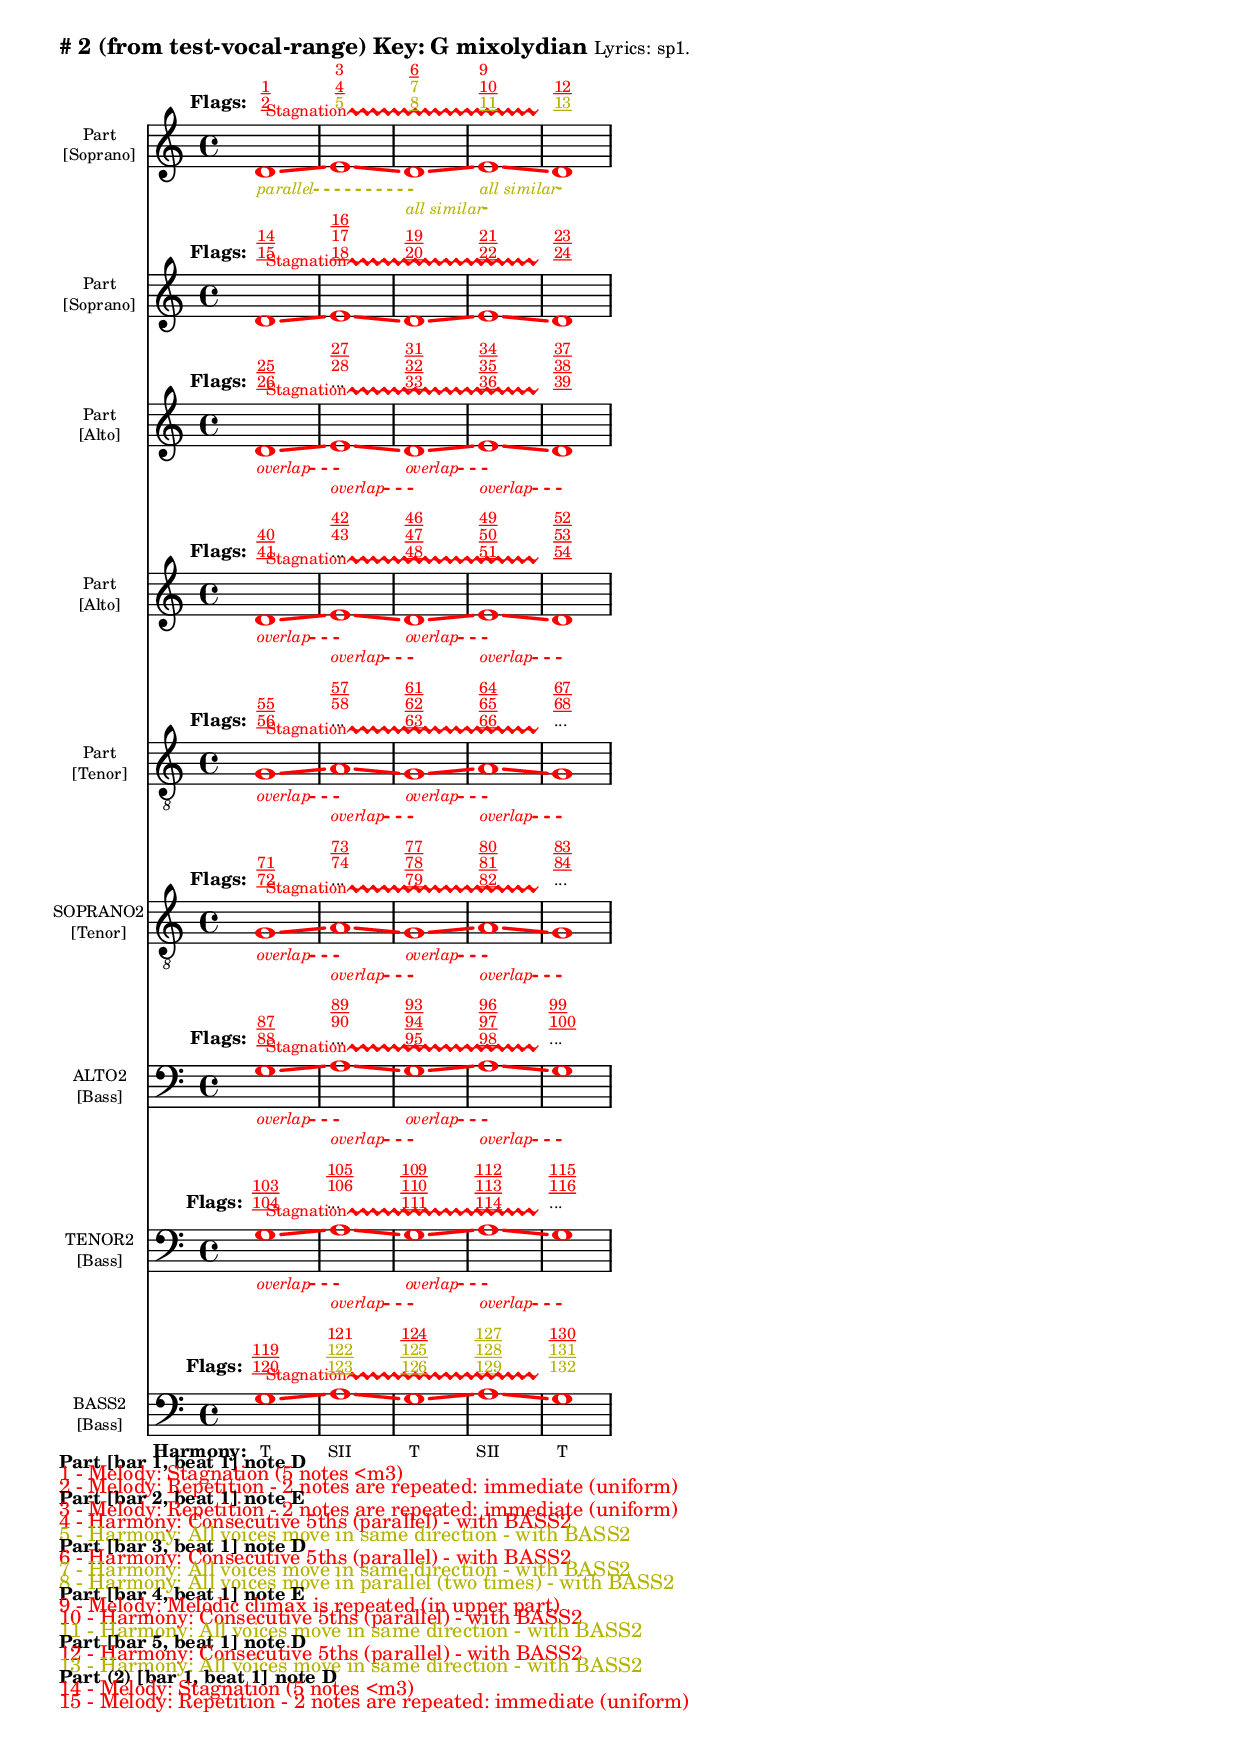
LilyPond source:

\version "2.18.2"
\language "english"
\paper { 
  #(include-special-characters) 
  bottom-margin = 0.27\in
}
myTS =
#(define-music-function (parser location st color) (string? color?)
  #{
    \override TextSpanner.style = #'dashed-line
      \override TextSpanner.dash-fraction = #0.3
  \override TextSpanner.dash-period = #1
    \override TextSpanner.font-size = #-3
    \override TextSpanner.bound-details.left.stencil-align-dir-y = #CENTER
    \override TextSpanner.bound-details.left.text = #st
    \override TextSpanner.color = #color
    \override TextSpanner.thickness = #2
  #})

\markup \wordwrap {
  \bold {
"#"2 (from test-vocal-range) Key: G mixolydian
}
\tiny { 
"Lyrics:" "sp1."
}

}
<<
\new Staff = "staff8" {
     
  \set Staff.instrumentName = \markup { \teeny \override #'(baseline-skip . 2.0) \center-column{ "Part"  ""  "[Soprano]" } }
  \clef "treble"
  \key c
  \major
  \time 4/4
  \override Score.VoltaBracketSpanner #'outside-staff-priority = 100
  \override Score.VoltaBracketSpanner #'direction = -1
  \override Score.VoltaBracket #'edge-height = #'(0.0 . 0.0)
  \override Score.VoltaBracket #'font-name = #"New Century Schoolbook" 
  \override Score.VoltaBracket #'font-shape = #'bold 
  \override Score.VoltaBracket.thickness = #3
  \override Score.Glissando.breakable = ##t
  \override Score.Glissando.after-line-breaking = ##t
  \override Staff.OttavaBracket.thickness = #2
  \override Staff.PianoPedalBracket.thickness = #2
  \set Staff.pedalSustainStyle = #'mixed
  \accidentalStyle modern-cautionary
  % \set Score.barNumberVisibility = #(every-nth-bar-number-visible 4)
  % \override Score.BarNumber.break-visibility = ##(#f #t #t)
  \new Voice \with {
    \remove "Note_heads_engraver"
    \consists "Completion_heads_engraver"
    \remove "Rest_engraver"
    \consists "Completion_rest_engraver"
    \override Glissando.minimum-length = #5
    \override Glissando.springs-and-rods = #ly:spanner::set-spacing-rods
    \override Glissando.thickness = #'3
    \override Slur.line-thickness = #2
    \slurDashed
    \slurDashPattern #0.5 #0.75
    \override PhrasingSlur.line-thickness = #2
    \phrasingSlurDown \phrasingSlurDashed
    \consists "Horizontal_bracket_engraver"
    \override HorizontalBracket.thickness=3
    \override HorizontalBracket.#'bracket-flare = #'(0 . 0)
    \override HorizontalBracket.#'edge-height = #'(0.5 . 0.5)
    \override HorizontalBracket #'shorten-pair = #'(-0.3 . -0.3) 
    \override TrillSpanner.bound-details.left.text = ##f
  }

  { \override Glissando.color=#(rgb-color 1.000 0.000 0.000)
\override BreathingSign.color = #(rgb-color 1.000 0.000 0.000)
 
\override TrillSpanner.bound-details.left.text = \markup{ \raise #0.6 \teeny "Stagnation" }
  \override TrillSpanner.color = #(rgb-color 1.000 0.000 0.000)
\myTS "parallel" #(rgb-color 0.706 0.706 0.000) \textSpannerDown
\once \override NoteHead.color = #(rgb-color 1.000 0.000 0.000)
\once \override Stem.color = #(rgb-color 1.000 0.000 0.000)
d'1
\startTrillSpan
\startTextSpan
\glissando
 \override NoteColumn.glissando-skip = ##t
\override NoteColumn.glissando-skip = ##f
\override Glissando.color=#(rgb-color 1.000 0.000 0.000)
\once \override NoteHead.color = #(rgb-color 1.000 0.000 0.000)
\once \override Stem.color = #(rgb-color 1.000 0.000 0.000)
e'1
\glissando
 \override NoteColumn.glissando-skip = ##t
\override NoteColumn.glissando-skip = ##f
\override Glissando.color=#(rgb-color 1.000 0.000 0.000)
\myTS "all similar" #(rgb-color 0.706 0.706 0.000) \textSpannerDown
\once \override NoteHead.color = #(rgb-color 1.000 0.000 0.000)
\once \override Stem.color = #(rgb-color 1.000 0.000 0.000)
d'1
\startTextSpan
\stopTextSpan
\glissando
 \override NoteColumn.glissando-skip = ##t
\override NoteColumn.glissando-skip = ##f
\override Glissando.color=#(rgb-color 1.000 0.000 0.000)
\myTS "all similar" #(rgb-color 0.706 0.706 0.000) \textSpannerDown
\once \override NoteHead.color = #(rgb-color 1.000 0.000 0.000)
\once \override Stem.color = #(rgb-color 1.000 0.000 0.000)
e'1
\startTextSpan
\stopTextSpan
\glissando
 \override NoteColumn.glissando-skip = ##t
\override BreathingSign.color = #(rgb-color 1.000 0.000 0.000) 
\override NoteColumn.glissando-skip = ##f
\once \override NoteHead.color = #(rgb-color 1.000 0.000 0.000)
\once \override Stem.color = #(rgb-color 1.000 0.000 0.000)
d'1
\stopTextSpan
\stopTrillSpan

  }
}
  \new Lyrics \with { alignAboveContext = "staff8" } {
    \lyricmode {
      \override StanzaNumber.font-size = #-2
      \set stanza = #" Flags:"
      \markup{ \teeny \override #`(direction . ,UP) \override #'(baseline-skip . 1.6) { \dir-column {
        \with-color #(rgb-color 1.000 0.000 0.000) \underline 2
        \with-color #(rgb-color 1.000 0.000 0.000) \underline 1
      } } }8
 \skip 8  \skip 8  \skip 8  \skip 8  \skip 8  \skip 8  \skip 8       \markup{ \teeny \override #`(direction . ,UP) \override #'(baseline-skip . 1.6) { \dir-column {
        \with-color #(rgb-color 0.706 0.706 0.000)  5
        \with-color #(rgb-color 1.000 0.000 0.000) \underline 4
        \with-color #(rgb-color 1.000 0.000 0.000)  3
      } } }8
 \skip 8  \skip 8  \skip 8  \skip 8  \skip 8  \skip 8  \skip 8       \markup{ \teeny \override #`(direction . ,UP) \override #'(baseline-skip . 1.6) { \dir-column {
        \with-color #(rgb-color 0.706 0.706 0.000) \underline 8
        \with-color #(rgb-color 0.706 0.706 0.000)  7
        \with-color #(rgb-color 1.000 0.000 0.000) \underline 6
      } } }8
 \skip 8  \skip 8  \skip 8  \skip 8  \skip 8  \skip 8  \skip 8       \markup{ \teeny \override #`(direction . ,UP) \override #'(baseline-skip . 1.6) { \dir-column {
        \with-color #(rgb-color 0.706 0.706 0.000) \underline 11
        \with-color #(rgb-color 1.000 0.000 0.000) \underline 10
        \with-color #(rgb-color 1.000 0.000 0.000)  9
      } } }8
 \skip 8  \skip 8  \skip 8  \skip 8  \skip 8  \skip 8  \skip 8       \markup{ \teeny \override #`(direction . ,UP) \override #'(baseline-skip . 1.6) { \dir-column {
        \with-color #(rgb-color 0.706 0.706 0.000) \underline 13
        \with-color #(rgb-color 1.000 0.000 0.000) \underline 12
      } } }8
 \skip 8  \skip 8  \skip 8  \skip 8  \skip 8  \skip 8  \skip 8     }
  }
\new Staff = "staff7" {
     
  \set Staff.instrumentName = \markup { \teeny \override #'(baseline-skip . 2.0) \center-column{ "Part"  ""  "[Soprano]" } }
  \clef "treble"
  \key c
  \major
  \time 4/4
  \override Score.VoltaBracketSpanner #'outside-staff-priority = 100
  \override Score.VoltaBracketSpanner #'direction = -1
  \override Score.VoltaBracket #'edge-height = #'(0.0 . 0.0)
  \override Score.VoltaBracket #'font-name = #"New Century Schoolbook" 
  \override Score.VoltaBracket #'font-shape = #'bold 
  \override Score.VoltaBracket.thickness = #3
  \override Score.Glissando.breakable = ##t
  \override Score.Glissando.after-line-breaking = ##t
  \override Staff.OttavaBracket.thickness = #2
  \override Staff.PianoPedalBracket.thickness = #2
  \set Staff.pedalSustainStyle = #'mixed
  \accidentalStyle modern-cautionary
  % \set Score.barNumberVisibility = #(every-nth-bar-number-visible 4)
  % \override Score.BarNumber.break-visibility = ##(#f #t #t)
  \new Voice \with {
    \remove "Note_heads_engraver"
    \consists "Completion_heads_engraver"
    \remove "Rest_engraver"
    \consists "Completion_rest_engraver"
    \override Glissando.minimum-length = #5
    \override Glissando.springs-and-rods = #ly:spanner::set-spacing-rods
    \override Glissando.thickness = #'3
    \override Slur.line-thickness = #2
    \slurDashed
    \slurDashPattern #0.5 #0.75
    \override PhrasingSlur.line-thickness = #2
    \phrasingSlurDown \phrasingSlurDashed
    \consists "Horizontal_bracket_engraver"
    \override HorizontalBracket.thickness=3
    \override HorizontalBracket.#'bracket-flare = #'(0 . 0)
    \override HorizontalBracket.#'edge-height = #'(0.5 . 0.5)
    \override HorizontalBracket #'shorten-pair = #'(-0.3 . -0.3) 
    \override TrillSpanner.bound-details.left.text = ##f
  }

  { \override Glissando.color=#(rgb-color 1.000 0.000 0.000)
\override BreathingSign.color = #(rgb-color 1.000 0.000 0.000)
 
\override TrillSpanner.bound-details.left.text = \markup{ \raise #0.6 \teeny "Stagnation" }
  \override TrillSpanner.color = #(rgb-color 1.000 0.000 0.000)
\once \override NoteHead.color = #(rgb-color 1.000 0.000 0.000)
\once \override Stem.color = #(rgb-color 1.000 0.000 0.000)
d'1
\startTrillSpan
\glissando
 \override NoteColumn.glissando-skip = ##t
\override NoteColumn.glissando-skip = ##f
\override Glissando.color=#(rgb-color 1.000 0.000 0.000)
\once \override NoteHead.color = #(rgb-color 1.000 0.000 0.000)
\once \override Stem.color = #(rgb-color 1.000 0.000 0.000)
e'1
\glissando
 \override NoteColumn.glissando-skip = ##t
\override NoteColumn.glissando-skip = ##f
\override Glissando.color=#(rgb-color 1.000 0.000 0.000)
\once \override NoteHead.color = #(rgb-color 1.000 0.000 0.000)
\once \override Stem.color = #(rgb-color 1.000 0.000 0.000)
d'1
\glissando
 \override NoteColumn.glissando-skip = ##t
\override NoteColumn.glissando-skip = ##f
\override Glissando.color=#(rgb-color 1.000 0.000 0.000)
\once \override NoteHead.color = #(rgb-color 1.000 0.000 0.000)
\once \override Stem.color = #(rgb-color 1.000 0.000 0.000)
e'1
\glissando
 \override NoteColumn.glissando-skip = ##t
\override BreathingSign.color = #(rgb-color 1.000 0.000 0.000) 
\override NoteColumn.glissando-skip = ##f
\once \override NoteHead.color = #(rgb-color 1.000 0.000 0.000)
\once \override Stem.color = #(rgb-color 1.000 0.000 0.000)
d'1
\stopTrillSpan

  }
}
  \new Lyrics \with { alignAboveContext = "staff7" } {
    \lyricmode {
      \override StanzaNumber.font-size = #-2
      \set stanza = #" Flags:"
      \markup{ \teeny \override #`(direction . ,UP) \override #'(baseline-skip . 1.6) { \dir-column {
        \with-color #(rgb-color 1.000 0.000 0.000) \underline 15
        \with-color #(rgb-color 1.000 0.000 0.000) \underline 14
      } } }8
 \skip 8  \skip 8  \skip 8  \skip 8  \skip 8  \skip 8  \skip 8       \markup{ \teeny \override #`(direction . ,UP) \override #'(baseline-skip . 1.6) { \dir-column {
        \with-color #(rgb-color 1.000 0.000 0.000) \underline 18
        \with-color #(rgb-color 1.000 0.000 0.000)  17
        \with-color #(rgb-color 1.000 0.000 0.000) \underline 16
      } } }8
 \skip 8  \skip 8  \skip 8  \skip 8  \skip 8  \skip 8  \skip 8       \markup{ \teeny \override #`(direction . ,UP) \override #'(baseline-skip . 1.6) { \dir-column {
        \with-color #(rgb-color 1.000 0.000 0.000) \underline 20
        \with-color #(rgb-color 1.000 0.000 0.000) \underline 19
      } } }8
 \skip 8  \skip 8  \skip 8  \skip 8  \skip 8  \skip 8  \skip 8       \markup{ \teeny \override #`(direction . ,UP) \override #'(baseline-skip . 1.6) { \dir-column {
        \with-color #(rgb-color 1.000 0.000 0.000) \underline 22
        \with-color #(rgb-color 1.000 0.000 0.000) \underline 21
      } } }8
 \skip 8  \skip 8  \skip 8  \skip 8  \skip 8  \skip 8  \skip 8       \markup{ \teeny \override #`(direction . ,UP) \override #'(baseline-skip . 1.6) { \dir-column {
        \with-color #(rgb-color 1.000 0.000 0.000) \underline 24
        \with-color #(rgb-color 1.000 0.000 0.000) \underline 23
      } } }8
 \skip 8  \skip 8  \skip 8  \skip 8  \skip 8  \skip 8  \skip 8     }
  }
\new Staff = "staff6" {
     
  \set Staff.instrumentName = \markup { \teeny \override #'(baseline-skip . 2.0) \center-column{ "Part"  ""  "[Alto]" } }
  \clef "treble"
  \key c
  \major
  \time 4/4
  \override Score.VoltaBracketSpanner #'outside-staff-priority = 100
  \override Score.VoltaBracketSpanner #'direction = -1
  \override Score.VoltaBracket #'edge-height = #'(0.0 . 0.0)
  \override Score.VoltaBracket #'font-name = #"New Century Schoolbook" 
  \override Score.VoltaBracket #'font-shape = #'bold 
  \override Score.VoltaBracket.thickness = #3
  \override Score.Glissando.breakable = ##t
  \override Score.Glissando.after-line-breaking = ##t
  \override Staff.OttavaBracket.thickness = #2
  \override Staff.PianoPedalBracket.thickness = #2
  \set Staff.pedalSustainStyle = #'mixed
  \accidentalStyle modern-cautionary
  % \set Score.barNumberVisibility = #(every-nth-bar-number-visible 4)
  % \override Score.BarNumber.break-visibility = ##(#f #t #t)
  \new Voice \with {
    \remove "Note_heads_engraver"
    \consists "Completion_heads_engraver"
    \remove "Rest_engraver"
    \consists "Completion_rest_engraver"
    \override Glissando.minimum-length = #5
    \override Glissando.springs-and-rods = #ly:spanner::set-spacing-rods
    \override Glissando.thickness = #'3
    \override Slur.line-thickness = #2
    \slurDashed
    \slurDashPattern #0.5 #0.75
    \override PhrasingSlur.line-thickness = #2
    \phrasingSlurDown \phrasingSlurDashed
    \consists "Horizontal_bracket_engraver"
    \override HorizontalBracket.thickness=3
    \override HorizontalBracket.#'bracket-flare = #'(0 . 0)
    \override HorizontalBracket.#'edge-height = #'(0.5 . 0.5)
    \override HorizontalBracket #'shorten-pair = #'(-0.3 . -0.3) 
    \override TrillSpanner.bound-details.left.text = ##f
  }

  { \override Glissando.color=#(rgb-color 1.000 0.000 0.000)
\override BreathingSign.color = #(rgb-color 1.000 0.000 0.000)
 
\override TrillSpanner.bound-details.left.text = \markup{ \raise #0.6 \teeny "Stagnation" }
  \override TrillSpanner.color = #(rgb-color 1.000 0.000 0.000)
\myTS "overlap" #(rgb-color 1.000 0.000 0.000) \textSpannerDown
\once \override NoteHead.color = #(rgb-color 1.000 0.000 0.000)
\once \override Stem.color = #(rgb-color 1.000 0.000 0.000)
d'1
\startTrillSpan
\startTextSpan
\glissando
 \override NoteColumn.glissando-skip = ##t
\override NoteColumn.glissando-skip = ##f
\override Glissando.color=#(rgb-color 1.000 0.000 0.000)
\myTS "overlap" #(rgb-color 1.000 0.000 0.000) \textSpannerDown
\once \override NoteHead.color = #(rgb-color 1.000 0.000 0.000)
\once \override Stem.color = #(rgb-color 1.000 0.000 0.000)
e'1
\startTextSpan
\stopTextSpan
\glissando
 \override NoteColumn.glissando-skip = ##t
\override NoteColumn.glissando-skip = ##f
\override Glissando.color=#(rgb-color 1.000 0.000 0.000)
\myTS "overlap" #(rgb-color 1.000 0.000 0.000) \textSpannerDown
\once \override NoteHead.color = #(rgb-color 1.000 0.000 0.000)
\once \override Stem.color = #(rgb-color 1.000 0.000 0.000)
d'1
\startTextSpan
\stopTextSpan
\glissando
 \override NoteColumn.glissando-skip = ##t
\override NoteColumn.glissando-skip = ##f
\override Glissando.color=#(rgb-color 1.000 0.000 0.000)
\myTS "overlap" #(rgb-color 1.000 0.000 0.000) \textSpannerDown
\once \override NoteHead.color = #(rgb-color 1.000 0.000 0.000)
\once \override Stem.color = #(rgb-color 1.000 0.000 0.000)
e'1
\startTextSpan
\stopTextSpan
\glissando
 \override NoteColumn.glissando-skip = ##t
\override BreathingSign.color = #(rgb-color 1.000 0.000 0.000) 
\override NoteColumn.glissando-skip = ##f
\once \override NoteHead.color = #(rgb-color 1.000 0.000 0.000)
\once \override Stem.color = #(rgb-color 1.000 0.000 0.000)
d'1
\stopTextSpan
\stopTrillSpan

  }
}
  \new Lyrics \with { alignAboveContext = "staff6" } {
    \lyricmode {
      \override StanzaNumber.font-size = #-2
      \set stanza = #" Flags:"
      \markup{ \teeny \override #`(direction . ,UP) \override #'(baseline-skip . 1.6) { \dir-column {
        \with-color #(rgb-color 1.000 0.000 0.000) \underline 26
        \with-color #(rgb-color 1.000 0.000 0.000) \underline 25
      } } }8
 \skip 8  \skip 8  \skip 8  \skip 8  \skip 8  \skip 8  \skip 8       \markup{ \teeny \override #`(direction . ,UP) \override #'(baseline-skip . 1.6) { \dir-column {
...
        \with-color #(rgb-color 1.000 0.000 0.000)  28
        \with-color #(rgb-color 1.000 0.000 0.000) \underline 27
      } } }8
 \skip 8  \skip 8  \skip 8  \skip 8  \skip 8  \skip 8  \skip 8       \markup{ \teeny \override #`(direction . ,UP) \override #'(baseline-skip . 1.6) { \dir-column {
        \with-color #(rgb-color 1.000 0.000 0.000) \underline 33
        \with-color #(rgb-color 1.000 0.000 0.000) \underline 32
        \with-color #(rgb-color 1.000 0.000 0.000) \underline 31
      } } }8
 \skip 8  \skip 8  \skip 8  \skip 8  \skip 8  \skip 8  \skip 8       \markup{ \teeny \override #`(direction . ,UP) \override #'(baseline-skip . 1.6) { \dir-column {
        \with-color #(rgb-color 1.000 0.000 0.000) \underline 36
        \with-color #(rgb-color 1.000 0.000 0.000) \underline 35
        \with-color #(rgb-color 1.000 0.000 0.000) \underline 34
      } } }8
 \skip 8  \skip 8  \skip 8  \skip 8  \skip 8  \skip 8  \skip 8       \markup{ \teeny \override #`(direction . ,UP) \override #'(baseline-skip . 1.6) { \dir-column {
        \with-color #(rgb-color 1.000 0.000 0.000) \underline 39
        \with-color #(rgb-color 1.000 0.000 0.000) \underline 38
        \with-color #(rgb-color 1.000 0.000 0.000) \underline 37
      } } }8
 \skip 8  \skip 8  \skip 8  \skip 8  \skip 8  \skip 8  \skip 8     }
  }
\new Staff = "staff5" {
     
  \set Staff.instrumentName = \markup { \teeny \override #'(baseline-skip . 2.0) \center-column{ "Part"  ""  "[Alto]" } }
  \clef "treble"
  \key c
  \major
  \time 4/4
  \override Score.VoltaBracketSpanner #'outside-staff-priority = 100
  \override Score.VoltaBracketSpanner #'direction = -1
  \override Score.VoltaBracket #'edge-height = #'(0.0 . 0.0)
  \override Score.VoltaBracket #'font-name = #"New Century Schoolbook" 
  \override Score.VoltaBracket #'font-shape = #'bold 
  \override Score.VoltaBracket.thickness = #3
  \override Score.Glissando.breakable = ##t
  \override Score.Glissando.after-line-breaking = ##t
  \override Staff.OttavaBracket.thickness = #2
  \override Staff.PianoPedalBracket.thickness = #2
  \set Staff.pedalSustainStyle = #'mixed
  \accidentalStyle modern-cautionary
  % \set Score.barNumberVisibility = #(every-nth-bar-number-visible 4)
  % \override Score.BarNumber.break-visibility = ##(#f #t #t)
  \new Voice \with {
    \remove "Note_heads_engraver"
    \consists "Completion_heads_engraver"
    \remove "Rest_engraver"
    \consists "Completion_rest_engraver"
    \override Glissando.minimum-length = #5
    \override Glissando.springs-and-rods = #ly:spanner::set-spacing-rods
    \override Glissando.thickness = #'3
    \override Slur.line-thickness = #2
    \slurDashed
    \slurDashPattern #0.5 #0.75
    \override PhrasingSlur.line-thickness = #2
    \phrasingSlurDown \phrasingSlurDashed
    \consists "Horizontal_bracket_engraver"
    \override HorizontalBracket.thickness=3
    \override HorizontalBracket.#'bracket-flare = #'(0 . 0)
    \override HorizontalBracket.#'edge-height = #'(0.5 . 0.5)
    \override HorizontalBracket #'shorten-pair = #'(-0.3 . -0.3) 
    \override TrillSpanner.bound-details.left.text = ##f
  }

  { \override Glissando.color=#(rgb-color 1.000 0.000 0.000)
\override BreathingSign.color = #(rgb-color 1.000 0.000 0.000)
 
\override TrillSpanner.bound-details.left.text = \markup{ \raise #0.6 \teeny "Stagnation" }
  \override TrillSpanner.color = #(rgb-color 1.000 0.000 0.000)
\myTS "overlap" #(rgb-color 1.000 0.000 0.000) \textSpannerDown
\once \override NoteHead.color = #(rgb-color 1.000 0.000 0.000)
\once \override Stem.color = #(rgb-color 1.000 0.000 0.000)
d'1
\startTrillSpan
\startTextSpan
\glissando
 \override NoteColumn.glissando-skip = ##t
\override NoteColumn.glissando-skip = ##f
\override Glissando.color=#(rgb-color 1.000 0.000 0.000)
\myTS "overlap" #(rgb-color 1.000 0.000 0.000) \textSpannerDown
\once \override NoteHead.color = #(rgb-color 1.000 0.000 0.000)
\once \override Stem.color = #(rgb-color 1.000 0.000 0.000)
e'1
\startTextSpan
\stopTextSpan
\glissando
 \override NoteColumn.glissando-skip = ##t
\override NoteColumn.glissando-skip = ##f
\override Glissando.color=#(rgb-color 1.000 0.000 0.000)
\myTS "overlap" #(rgb-color 1.000 0.000 0.000) \textSpannerDown
\once \override NoteHead.color = #(rgb-color 1.000 0.000 0.000)
\once \override Stem.color = #(rgb-color 1.000 0.000 0.000)
d'1
\startTextSpan
\stopTextSpan
\glissando
 \override NoteColumn.glissando-skip = ##t
\override NoteColumn.glissando-skip = ##f
\override Glissando.color=#(rgb-color 1.000 0.000 0.000)
\myTS "overlap" #(rgb-color 1.000 0.000 0.000) \textSpannerDown
\once \override NoteHead.color = #(rgb-color 1.000 0.000 0.000)
\once \override Stem.color = #(rgb-color 1.000 0.000 0.000)
e'1
\startTextSpan
\stopTextSpan
\glissando
 \override NoteColumn.glissando-skip = ##t
\override BreathingSign.color = #(rgb-color 1.000 0.000 0.000) 
\override NoteColumn.glissando-skip = ##f
\once \override NoteHead.color = #(rgb-color 1.000 0.000 0.000)
\once \override Stem.color = #(rgb-color 1.000 0.000 0.000)
d'1
\stopTextSpan
\stopTrillSpan

  }
}
  \new Lyrics \with { alignAboveContext = "staff5" } {
    \lyricmode {
      \override StanzaNumber.font-size = #-2
      \set stanza = #" Flags:"
      \markup{ \teeny \override #`(direction . ,UP) \override #'(baseline-skip . 1.6) { \dir-column {
        \with-color #(rgb-color 1.000 0.000 0.000) \underline 41
        \with-color #(rgb-color 1.000 0.000 0.000) \underline 40
      } } }8
 \skip 8  \skip 8  \skip 8  \skip 8  \skip 8  \skip 8  \skip 8       \markup{ \teeny \override #`(direction . ,UP) \override #'(baseline-skip . 1.6) { \dir-column {
...
        \with-color #(rgb-color 1.000 0.000 0.000)  43
        \with-color #(rgb-color 1.000 0.000 0.000) \underline 42
      } } }8
 \skip 8  \skip 8  \skip 8  \skip 8  \skip 8  \skip 8  \skip 8       \markup{ \teeny \override #`(direction . ,UP) \override #'(baseline-skip . 1.6) { \dir-column {
        \with-color #(rgb-color 1.000 0.000 0.000) \underline 48
        \with-color #(rgb-color 1.000 0.000 0.000) \underline 47
        \with-color #(rgb-color 1.000 0.000 0.000) \underline 46
      } } }8
 \skip 8  \skip 8  \skip 8  \skip 8  \skip 8  \skip 8  \skip 8       \markup{ \teeny \override #`(direction . ,UP) \override #'(baseline-skip . 1.6) { \dir-column {
        \with-color #(rgb-color 1.000 0.000 0.000) \underline 51
        \with-color #(rgb-color 1.000 0.000 0.000) \underline 50
        \with-color #(rgb-color 1.000 0.000 0.000) \underline 49
      } } }8
 \skip 8  \skip 8  \skip 8  \skip 8  \skip 8  \skip 8  \skip 8       \markup{ \teeny \override #`(direction . ,UP) \override #'(baseline-skip . 1.6) { \dir-column {
        \with-color #(rgb-color 1.000 0.000 0.000) \underline 54
        \with-color #(rgb-color 1.000 0.000 0.000) \underline 53
        \with-color #(rgb-color 1.000 0.000 0.000) \underline 52
      } } }8
 \skip 8  \skip 8  \skip 8  \skip 8  \skip 8  \skip 8  \skip 8     }
  }
\new Staff = "staff4" {
     
  \set Staff.instrumentName = \markup { \teeny \override #'(baseline-skip . 2.0) \center-column{ "Part"  ""  "[Tenor]" } }
  \clef "treble_8"
  \key c
  \major
  \time 4/4
  \override Score.VoltaBracketSpanner #'outside-staff-priority = 100
  \override Score.VoltaBracketSpanner #'direction = -1
  \override Score.VoltaBracket #'edge-height = #'(0.0 . 0.0)
  \override Score.VoltaBracket #'font-name = #"New Century Schoolbook" 
  \override Score.VoltaBracket #'font-shape = #'bold 
  \override Score.VoltaBracket.thickness = #3
  \override Score.Glissando.breakable = ##t
  \override Score.Glissando.after-line-breaking = ##t
  \override Staff.OttavaBracket.thickness = #2
  \override Staff.PianoPedalBracket.thickness = #2
  \set Staff.pedalSustainStyle = #'mixed
  \accidentalStyle modern-cautionary
  % \set Score.barNumberVisibility = #(every-nth-bar-number-visible 4)
  % \override Score.BarNumber.break-visibility = ##(#f #t #t)
  \new Voice \with {
    \remove "Note_heads_engraver"
    \consists "Completion_heads_engraver"
    \remove "Rest_engraver"
    \consists "Completion_rest_engraver"
    \override Glissando.minimum-length = #5
    \override Glissando.springs-and-rods = #ly:spanner::set-spacing-rods
    \override Glissando.thickness = #'3
    \override Slur.line-thickness = #2
    \slurDashed
    \slurDashPattern #0.5 #0.75
    \override PhrasingSlur.line-thickness = #2
    \phrasingSlurDown \phrasingSlurDashed
    \consists "Horizontal_bracket_engraver"
    \override HorizontalBracket.thickness=3
    \override HorizontalBracket.#'bracket-flare = #'(0 . 0)
    \override HorizontalBracket.#'edge-height = #'(0.5 . 0.5)
    \override HorizontalBracket #'shorten-pair = #'(-0.3 . -0.3) 
    \override TrillSpanner.bound-details.left.text = ##f
  }

  { \override Glissando.color=#(rgb-color 1.000 0.000 0.000)
\override BreathingSign.color = #(rgb-color 1.000 0.000 0.000)
 
\override TrillSpanner.bound-details.left.text = \markup{ \raise #0.6 \teeny "Stagnation" }
  \override TrillSpanner.color = #(rgb-color 1.000 0.000 0.000)
\myTS "overlap" #(rgb-color 1.000 0.000 0.000) \textSpannerDown
\once \override NoteHead.color = #(rgb-color 1.000 0.000 0.000)
\once \override Stem.color = #(rgb-color 1.000 0.000 0.000)
g1
\startTrillSpan
\startTextSpan
\glissando
 \override NoteColumn.glissando-skip = ##t
\override NoteColumn.glissando-skip = ##f
\override Glissando.color=#(rgb-color 1.000 0.000 0.000)
\myTS "overlap" #(rgb-color 1.000 0.000 0.000) \textSpannerDown
\once \override NoteHead.color = #(rgb-color 1.000 0.000 0.000)
\once \override Stem.color = #(rgb-color 1.000 0.000 0.000)
a1
\startTextSpan
\stopTextSpan
\glissando
 \override NoteColumn.glissando-skip = ##t
\override NoteColumn.glissando-skip = ##f
\override Glissando.color=#(rgb-color 1.000 0.000 0.000)
\myTS "overlap" #(rgb-color 1.000 0.000 0.000) \textSpannerDown
\once \override NoteHead.color = #(rgb-color 1.000 0.000 0.000)
\once \override Stem.color = #(rgb-color 1.000 0.000 0.000)
g1
\startTextSpan
\stopTextSpan
\glissando
 \override NoteColumn.glissando-skip = ##t
\override NoteColumn.glissando-skip = ##f
\override Glissando.color=#(rgb-color 1.000 0.000 0.000)
\myTS "overlap" #(rgb-color 1.000 0.000 0.000) \textSpannerDown
\once \override NoteHead.color = #(rgb-color 1.000 0.000 0.000)
\once \override Stem.color = #(rgb-color 1.000 0.000 0.000)
a1
\startTextSpan
\stopTextSpan
\glissando
 \override NoteColumn.glissando-skip = ##t
\override BreathingSign.color = #(rgb-color 1.000 0.000 0.000) 
\override NoteColumn.glissando-skip = ##f
\once \override NoteHead.color = #(rgb-color 1.000 0.000 0.000)
\once \override Stem.color = #(rgb-color 1.000 0.000 0.000)
g1
\stopTextSpan
\stopTrillSpan

  }
}
  \new Lyrics \with { alignAboveContext = "staff4" } {
    \lyricmode {
      \override StanzaNumber.font-size = #-2
      \set stanza = #" Flags:"
      \markup{ \teeny \override #`(direction . ,UP) \override #'(baseline-skip . 1.6) { \dir-column {
        \with-color #(rgb-color 1.000 0.000 0.000) \underline 56
        \with-color #(rgb-color 1.000 0.000 0.000) \underline 55
      } } }8
 \skip 8  \skip 8  \skip 8  \skip 8  \skip 8  \skip 8  \skip 8       \markup{ \teeny \override #`(direction . ,UP) \override #'(baseline-skip . 1.6) { \dir-column {
...
        \with-color #(rgb-color 1.000 0.000 0.000)  58
        \with-color #(rgb-color 1.000 0.000 0.000) \underline 57
      } } }8
 \skip 8  \skip 8  \skip 8  \skip 8  \skip 8  \skip 8  \skip 8       \markup{ \teeny \override #`(direction . ,UP) \override #'(baseline-skip . 1.6) { \dir-column {
        \with-color #(rgb-color 1.000 0.000 0.000) \underline 63
        \with-color #(rgb-color 1.000 0.000 0.000) \underline 62
        \with-color #(rgb-color 1.000 0.000 0.000) \underline 61
      } } }8
 \skip 8  \skip 8  \skip 8  \skip 8  \skip 8  \skip 8  \skip 8       \markup{ \teeny \override #`(direction . ,UP) \override #'(baseline-skip . 1.6) { \dir-column {
        \with-color #(rgb-color 1.000 0.000 0.000) \underline 66
        \with-color #(rgb-color 1.000 0.000 0.000) \underline 65
        \with-color #(rgb-color 1.000 0.000 0.000) \underline 64
      } } }8
 \skip 8  \skip 8  \skip 8  \skip 8  \skip 8  \skip 8  \skip 8       \markup{ \teeny \override #`(direction . ,UP) \override #'(baseline-skip . 1.6) { \dir-column {
...
        \with-color #(rgb-color 1.000 0.000 0.000) \underline 68
        \with-color #(rgb-color 1.000 0.000 0.000) \underline 67
      } } }8
 \skip 8  \skip 8  \skip 8  \skip 8  \skip 8  \skip 8  \skip 8     }
  }
\new Staff = "staff3" {
     
  \set Staff.instrumentName = \markup { \teeny \override #'(baseline-skip . 2.0) \center-column{ "SOPRANO2"  ""  "[Tenor]" } }
  \clef "treble_8"
  \key c
  \major
  \time 4/4
  \override Score.VoltaBracketSpanner #'outside-staff-priority = 100
  \override Score.VoltaBracketSpanner #'direction = -1
  \override Score.VoltaBracket #'edge-height = #'(0.0 . 0.0)
  \override Score.VoltaBracket #'font-name = #"New Century Schoolbook" 
  \override Score.VoltaBracket #'font-shape = #'bold 
  \override Score.VoltaBracket.thickness = #3
  \override Score.Glissando.breakable = ##t
  \override Score.Glissando.after-line-breaking = ##t
  \override Staff.OttavaBracket.thickness = #2
  \override Staff.PianoPedalBracket.thickness = #2
  \set Staff.pedalSustainStyle = #'mixed
  \accidentalStyle modern-cautionary
  % \set Score.barNumberVisibility = #(every-nth-bar-number-visible 4)
  % \override Score.BarNumber.break-visibility = ##(#f #t #t)
  \new Voice \with {
    \remove "Note_heads_engraver"
    \consists "Completion_heads_engraver"
    \remove "Rest_engraver"
    \consists "Completion_rest_engraver"
    \override Glissando.minimum-length = #5
    \override Glissando.springs-and-rods = #ly:spanner::set-spacing-rods
    \override Glissando.thickness = #'3
    \override Slur.line-thickness = #2
    \slurDashed
    \slurDashPattern #0.5 #0.75
    \override PhrasingSlur.line-thickness = #2
    \phrasingSlurDown \phrasingSlurDashed
    \consists "Horizontal_bracket_engraver"
    \override HorizontalBracket.thickness=3
    \override HorizontalBracket.#'bracket-flare = #'(0 . 0)
    \override HorizontalBracket.#'edge-height = #'(0.5 . 0.5)
    \override HorizontalBracket #'shorten-pair = #'(-0.3 . -0.3) 
    \override TrillSpanner.bound-details.left.text = ##f
  }

  { \override Glissando.color=#(rgb-color 1.000 0.000 0.000)
\override BreathingSign.color = #(rgb-color 1.000 0.000 0.000)
 
\override TrillSpanner.bound-details.left.text = \markup{ \raise #0.6 \teeny "Stagnation" }
  \override TrillSpanner.color = #(rgb-color 1.000 0.000 0.000)
\myTS "overlap" #(rgb-color 1.000 0.000 0.000) \textSpannerDown
\once \override NoteHead.color = #(rgb-color 1.000 0.000 0.000)
\once \override Stem.color = #(rgb-color 1.000 0.000 0.000)
g1
\startTrillSpan
\startTextSpan
\glissando
 \override NoteColumn.glissando-skip = ##t
\override NoteColumn.glissando-skip = ##f
\override Glissando.color=#(rgb-color 1.000 0.000 0.000)
\myTS "overlap" #(rgb-color 1.000 0.000 0.000) \textSpannerDown
\once \override NoteHead.color = #(rgb-color 1.000 0.000 0.000)
\once \override Stem.color = #(rgb-color 1.000 0.000 0.000)
a1
\startTextSpan
\stopTextSpan
\glissando
 \override NoteColumn.glissando-skip = ##t
\override NoteColumn.glissando-skip = ##f
\override Glissando.color=#(rgb-color 1.000 0.000 0.000)
\myTS "overlap" #(rgb-color 1.000 0.000 0.000) \textSpannerDown
\once \override NoteHead.color = #(rgb-color 1.000 0.000 0.000)
\once \override Stem.color = #(rgb-color 1.000 0.000 0.000)
g1
\startTextSpan
\stopTextSpan
\glissando
 \override NoteColumn.glissando-skip = ##t
\override NoteColumn.glissando-skip = ##f
\override Glissando.color=#(rgb-color 1.000 0.000 0.000)
\myTS "overlap" #(rgb-color 1.000 0.000 0.000) \textSpannerDown
\once \override NoteHead.color = #(rgb-color 1.000 0.000 0.000)
\once \override Stem.color = #(rgb-color 1.000 0.000 0.000)
a1
\startTextSpan
\stopTextSpan
\glissando
 \override NoteColumn.glissando-skip = ##t
\override BreathingSign.color = #(rgb-color 1.000 0.000 0.000) 
\override NoteColumn.glissando-skip = ##f
\once \override NoteHead.color = #(rgb-color 1.000 0.000 0.000)
\once \override Stem.color = #(rgb-color 1.000 0.000 0.000)
g1
\stopTextSpan
\stopTrillSpan

  }
}
  \new Lyrics \with { alignAboveContext = "staff3" } {
    \lyricmode {
      \override StanzaNumber.font-size = #-2
      \set stanza = #" Flags:"
      \markup{ \teeny \override #`(direction . ,UP) \override #'(baseline-skip . 1.6) { \dir-column {
        \with-color #(rgb-color 1.000 0.000 0.000) \underline 72
        \with-color #(rgb-color 1.000 0.000 0.000) \underline 71
      } } }8
 \skip 8  \skip 8  \skip 8  \skip 8  \skip 8  \skip 8  \skip 8       \markup{ \teeny \override #`(direction . ,UP) \override #'(baseline-skip . 1.6) { \dir-column {
...
        \with-color #(rgb-color 1.000 0.000 0.000)  74
        \with-color #(rgb-color 1.000 0.000 0.000) \underline 73
      } } }8
 \skip 8  \skip 8  \skip 8  \skip 8  \skip 8  \skip 8  \skip 8       \markup{ \teeny \override #`(direction . ,UP) \override #'(baseline-skip . 1.6) { \dir-column {
        \with-color #(rgb-color 1.000 0.000 0.000) \underline 79
        \with-color #(rgb-color 1.000 0.000 0.000) \underline 78
        \with-color #(rgb-color 1.000 0.000 0.000) \underline 77
      } } }8
 \skip 8  \skip 8  \skip 8  \skip 8  \skip 8  \skip 8  \skip 8       \markup{ \teeny \override #`(direction . ,UP) \override #'(baseline-skip . 1.6) { \dir-column {
        \with-color #(rgb-color 1.000 0.000 0.000) \underline 82
        \with-color #(rgb-color 1.000 0.000 0.000) \underline 81
        \with-color #(rgb-color 1.000 0.000 0.000) \underline 80
      } } }8
 \skip 8  \skip 8  \skip 8  \skip 8  \skip 8  \skip 8  \skip 8       \markup{ \teeny \override #`(direction . ,UP) \override #'(baseline-skip . 1.6) { \dir-column {
...
        \with-color #(rgb-color 1.000 0.000 0.000) \underline 84
        \with-color #(rgb-color 1.000 0.000 0.000) \underline 83
      } } }8
 \skip 8  \skip 8  \skip 8  \skip 8  \skip 8  \skip 8  \skip 8     }
  }
\new Staff = "staff2" {
     
  \set Staff.instrumentName = \markup { \teeny \override #'(baseline-skip . 2.0) \center-column{ "ALTO2"  ""  "[Bass]" } }
  \clef "bass"
  \key c
  \major
  \time 4/4
  \override Score.VoltaBracketSpanner #'outside-staff-priority = 100
  \override Score.VoltaBracketSpanner #'direction = -1
  \override Score.VoltaBracket #'edge-height = #'(0.0 . 0.0)
  \override Score.VoltaBracket #'font-name = #"New Century Schoolbook" 
  \override Score.VoltaBracket #'font-shape = #'bold 
  \override Score.VoltaBracket.thickness = #3
  \override Score.Glissando.breakable = ##t
  \override Score.Glissando.after-line-breaking = ##t
  \override Staff.OttavaBracket.thickness = #2
  \override Staff.PianoPedalBracket.thickness = #2
  \set Staff.pedalSustainStyle = #'mixed
  \accidentalStyle modern-cautionary
  % \set Score.barNumberVisibility = #(every-nth-bar-number-visible 4)
  % \override Score.BarNumber.break-visibility = ##(#f #t #t)
  \new Voice \with {
    \remove "Note_heads_engraver"
    \consists "Completion_heads_engraver"
    \remove "Rest_engraver"
    \consists "Completion_rest_engraver"
    \override Glissando.minimum-length = #5
    \override Glissando.springs-and-rods = #ly:spanner::set-spacing-rods
    \override Glissando.thickness = #'3
    \override Slur.line-thickness = #2
    \slurDashed
    \slurDashPattern #0.5 #0.75
    \override PhrasingSlur.line-thickness = #2
    \phrasingSlurDown \phrasingSlurDashed
    \consists "Horizontal_bracket_engraver"
    \override HorizontalBracket.thickness=3
    \override HorizontalBracket.#'bracket-flare = #'(0 . 0)
    \override HorizontalBracket.#'edge-height = #'(0.5 . 0.5)
    \override HorizontalBracket #'shorten-pair = #'(-0.3 . -0.3) 
    \override TrillSpanner.bound-details.left.text = ##f
  }

  { \override Glissando.color=#(rgb-color 1.000 0.000 0.000)
\override BreathingSign.color = #(rgb-color 1.000 0.000 0.000)
 
\override TrillSpanner.bound-details.left.text = \markup{ \raise #0.6 \teeny "Stagnation" }
  \override TrillSpanner.color = #(rgb-color 1.000 0.000 0.000)
\myTS "overlap" #(rgb-color 1.000 0.000 0.000) \textSpannerDown
\once \override NoteHead.color = #(rgb-color 1.000 0.000 0.000)
\once \override Stem.color = #(rgb-color 1.000 0.000 0.000)
g1
\startTrillSpan
\startTextSpan
\glissando
 \override NoteColumn.glissando-skip = ##t
\override NoteColumn.glissando-skip = ##f
\override Glissando.color=#(rgb-color 1.000 0.000 0.000)
\myTS "overlap" #(rgb-color 1.000 0.000 0.000) \textSpannerDown
\once \override NoteHead.color = #(rgb-color 1.000 0.000 0.000)
\once \override Stem.color = #(rgb-color 1.000 0.000 0.000)
a1
\startTextSpan
\stopTextSpan
\glissando
 \override NoteColumn.glissando-skip = ##t
\override NoteColumn.glissando-skip = ##f
\override Glissando.color=#(rgb-color 1.000 0.000 0.000)
\myTS "overlap" #(rgb-color 1.000 0.000 0.000) \textSpannerDown
\once \override NoteHead.color = #(rgb-color 1.000 0.000 0.000)
\once \override Stem.color = #(rgb-color 1.000 0.000 0.000)
g1
\startTextSpan
\stopTextSpan
\glissando
 \override NoteColumn.glissando-skip = ##t
\override NoteColumn.glissando-skip = ##f
\override Glissando.color=#(rgb-color 1.000 0.000 0.000)
\myTS "overlap" #(rgb-color 1.000 0.000 0.000) \textSpannerDown
\once \override NoteHead.color = #(rgb-color 1.000 0.000 0.000)
\once \override Stem.color = #(rgb-color 1.000 0.000 0.000)
a1
\startTextSpan
\stopTextSpan
\glissando
 \override NoteColumn.glissando-skip = ##t
\override BreathingSign.color = #(rgb-color 1.000 0.000 0.000) 
\override NoteColumn.glissando-skip = ##f
\once \override NoteHead.color = #(rgb-color 1.000 0.000 0.000)
\once \override Stem.color = #(rgb-color 1.000 0.000 0.000)
g1
\stopTextSpan
\stopTrillSpan

  }
}
  \new Lyrics \with { alignAboveContext = "staff2" } {
    \lyricmode {
      \override StanzaNumber.font-size = #-2
      \set stanza = #" Flags:"
      \markup{ \teeny \override #`(direction . ,UP) \override #'(baseline-skip . 1.6) { \dir-column {
        \with-color #(rgb-color 1.000 0.000 0.000) \underline 88
        \with-color #(rgb-color 1.000 0.000 0.000) \underline 87
      } } }8
 \skip 8  \skip 8  \skip 8  \skip 8  \skip 8  \skip 8  \skip 8       \markup{ \teeny \override #`(direction . ,UP) \override #'(baseline-skip . 1.6) { \dir-column {
...
        \with-color #(rgb-color 1.000 0.000 0.000)  90
        \with-color #(rgb-color 1.000 0.000 0.000) \underline 89
      } } }8
 \skip 8  \skip 8  \skip 8  \skip 8  \skip 8  \skip 8  \skip 8       \markup{ \teeny \override #`(direction . ,UP) \override #'(baseline-skip . 1.6) { \dir-column {
        \with-color #(rgb-color 1.000 0.000 0.000) \underline 95
        \with-color #(rgb-color 1.000 0.000 0.000) \underline 94
        \with-color #(rgb-color 1.000 0.000 0.000) \underline 93
      } } }8
 \skip 8  \skip 8  \skip 8  \skip 8  \skip 8  \skip 8  \skip 8       \markup{ \teeny \override #`(direction . ,UP) \override #'(baseline-skip . 1.6) { \dir-column {
        \with-color #(rgb-color 1.000 0.000 0.000) \underline 98
        \with-color #(rgb-color 1.000 0.000 0.000) \underline 97
        \with-color #(rgb-color 1.000 0.000 0.000) \underline 96
      } } }8
 \skip 8  \skip 8  \skip 8  \skip 8  \skip 8  \skip 8  \skip 8       \markup{ \teeny \override #`(direction . ,UP) \override #'(baseline-skip . 1.6) { \dir-column {
...
        \with-color #(rgb-color 1.000 0.000 0.000) \underline 100
        \with-color #(rgb-color 1.000 0.000 0.000) \underline 99
      } } }8
 \skip 8  \skip 8  \skip 8  \skip 8  \skip 8  \skip 8  \skip 8     }
  }
\new Staff = "staff1" {
     
  \set Staff.instrumentName = \markup { \teeny \override #'(baseline-skip . 2.0) \center-column{ "TENOR2"  ""  "[Bass]" } }
  \clef "bass"
  \key c
  \major
  \time 4/4
  \override Score.VoltaBracketSpanner #'outside-staff-priority = 100
  \override Score.VoltaBracketSpanner #'direction = -1
  \override Score.VoltaBracket #'edge-height = #'(0.0 . 0.0)
  \override Score.VoltaBracket #'font-name = #"New Century Schoolbook" 
  \override Score.VoltaBracket #'font-shape = #'bold 
  \override Score.VoltaBracket.thickness = #3
  \override Score.Glissando.breakable = ##t
  \override Score.Glissando.after-line-breaking = ##t
  \override Staff.OttavaBracket.thickness = #2
  \override Staff.PianoPedalBracket.thickness = #2
  \set Staff.pedalSustainStyle = #'mixed
  \accidentalStyle modern-cautionary
  % \set Score.barNumberVisibility = #(every-nth-bar-number-visible 4)
  % \override Score.BarNumber.break-visibility = ##(#f #t #t)
  \new Voice \with {
    \remove "Note_heads_engraver"
    \consists "Completion_heads_engraver"
    \remove "Rest_engraver"
    \consists "Completion_rest_engraver"
    \override Glissando.minimum-length = #5
    \override Glissando.springs-and-rods = #ly:spanner::set-spacing-rods
    \override Glissando.thickness = #'3
    \override Slur.line-thickness = #2
    \slurDashed
    \slurDashPattern #0.5 #0.75
    \override PhrasingSlur.line-thickness = #2
    \phrasingSlurDown \phrasingSlurDashed
    \consists "Horizontal_bracket_engraver"
    \override HorizontalBracket.thickness=3
    \override HorizontalBracket.#'bracket-flare = #'(0 . 0)
    \override HorizontalBracket.#'edge-height = #'(0.5 . 0.5)
    \override HorizontalBracket #'shorten-pair = #'(-0.3 . -0.3) 
    \override TrillSpanner.bound-details.left.text = ##f
  }

  { \override Glissando.color=#(rgb-color 1.000 0.000 0.000)
\override BreathingSign.color = #(rgb-color 1.000 0.000 0.000)
 
\override TrillSpanner.bound-details.left.text = \markup{ \raise #0.6 \teeny "Stagnation" }
  \override TrillSpanner.color = #(rgb-color 1.000 0.000 0.000)
\myTS "overlap" #(rgb-color 1.000 0.000 0.000) \textSpannerDown
\once \override NoteHead.color = #(rgb-color 1.000 0.000 0.000)
\once \override Stem.color = #(rgb-color 1.000 0.000 0.000)
g1
\startTrillSpan
\startTextSpan
\glissando
 \override NoteColumn.glissando-skip = ##t
\override NoteColumn.glissando-skip = ##f
\override Glissando.color=#(rgb-color 1.000 0.000 0.000)
\myTS "overlap" #(rgb-color 1.000 0.000 0.000) \textSpannerDown
\once \override NoteHead.color = #(rgb-color 1.000 0.000 0.000)
\once \override Stem.color = #(rgb-color 1.000 0.000 0.000)
a1
\startTextSpan
\stopTextSpan
\glissando
 \override NoteColumn.glissando-skip = ##t
\override NoteColumn.glissando-skip = ##f
\override Glissando.color=#(rgb-color 1.000 0.000 0.000)
\myTS "overlap" #(rgb-color 1.000 0.000 0.000) \textSpannerDown
\once \override NoteHead.color = #(rgb-color 1.000 0.000 0.000)
\once \override Stem.color = #(rgb-color 1.000 0.000 0.000)
g1
\startTextSpan
\stopTextSpan
\glissando
 \override NoteColumn.glissando-skip = ##t
\override NoteColumn.glissando-skip = ##f
\override Glissando.color=#(rgb-color 1.000 0.000 0.000)
\myTS "overlap" #(rgb-color 1.000 0.000 0.000) \textSpannerDown
\once \override NoteHead.color = #(rgb-color 1.000 0.000 0.000)
\once \override Stem.color = #(rgb-color 1.000 0.000 0.000)
a1
\startTextSpan
\stopTextSpan
\glissando
 \override NoteColumn.glissando-skip = ##t
\override BreathingSign.color = #(rgb-color 1.000 0.000 0.000) 
\override NoteColumn.glissando-skip = ##f
\once \override NoteHead.color = #(rgb-color 1.000 0.000 0.000)
\once \override Stem.color = #(rgb-color 1.000 0.000 0.000)
g1
\stopTextSpan
\stopTrillSpan

  }
}
  \new Lyrics \with { alignAboveContext = "staff1" } {
    \lyricmode {
      \override StanzaNumber.font-size = #-2
      \set stanza = #" Flags:"
      \markup{ \teeny \override #`(direction . ,UP) \override #'(baseline-skip . 1.6) { \dir-column {
        \with-color #(rgb-color 1.000 0.000 0.000) \underline 104
        \with-color #(rgb-color 1.000 0.000 0.000) \underline 103
      } } }8
 \skip 8  \skip 8  \skip 8  \skip 8  \skip 8  \skip 8  \skip 8       \markup{ \teeny \override #`(direction . ,UP) \override #'(baseline-skip . 1.6) { \dir-column {
...
        \with-color #(rgb-color 1.000 0.000 0.000)  106
        \with-color #(rgb-color 1.000 0.000 0.000) \underline 105
      } } }8
 \skip 8  \skip 8  \skip 8  \skip 8  \skip 8  \skip 8  \skip 8       \markup{ \teeny \override #`(direction . ,UP) \override #'(baseline-skip . 1.6) { \dir-column {
        \with-color #(rgb-color 1.000 0.000 0.000) \underline 111
        \with-color #(rgb-color 1.000 0.000 0.000) \underline 110
        \with-color #(rgb-color 1.000 0.000 0.000) \underline 109
      } } }8
 \skip 8  \skip 8  \skip 8  \skip 8  \skip 8  \skip 8  \skip 8       \markup{ \teeny \override #`(direction . ,UP) \override #'(baseline-skip . 1.6) { \dir-column {
        \with-color #(rgb-color 1.000 0.000 0.000) \underline 114
        \with-color #(rgb-color 1.000 0.000 0.000) \underline 113
        \with-color #(rgb-color 1.000 0.000 0.000) \underline 112
      } } }8
 \skip 8  \skip 8  \skip 8  \skip 8  \skip 8  \skip 8  \skip 8       \markup{ \teeny \override #`(direction . ,UP) \override #'(baseline-skip . 1.6) { \dir-column {
...
        \with-color #(rgb-color 1.000 0.000 0.000) \underline 116
        \with-color #(rgb-color 1.000 0.000 0.000) \underline 115
      } } }8
 \skip 8  \skip 8  \skip 8  \skip 8  \skip 8  \skip 8  \skip 8     }
  }
\new Staff = "staff0" {
     
  \set Staff.instrumentName = \markup { \teeny \override #'(baseline-skip . 2.0) \center-column{ "BASS2"  ""  "[Bass]" } }
  \clef "bass"
  \key c
  \major
  \time 4/4
  \override Score.VoltaBracketSpanner #'outside-staff-priority = 100
  \override Score.VoltaBracketSpanner #'direction = -1
  \override Score.VoltaBracket #'edge-height = #'(0.0 . 0.0)
  \override Score.VoltaBracket #'font-name = #"New Century Schoolbook" 
  \override Score.VoltaBracket #'font-shape = #'bold 
  \override Score.VoltaBracket.thickness = #3
  \override Score.Glissando.breakable = ##t
  \override Score.Glissando.after-line-breaking = ##t
  \override Staff.OttavaBracket.thickness = #2
  \override Staff.PianoPedalBracket.thickness = #2
  \set Staff.pedalSustainStyle = #'mixed
  \accidentalStyle modern-cautionary
  % \set Score.barNumberVisibility = #(every-nth-bar-number-visible 4)
  % \override Score.BarNumber.break-visibility = ##(#f #t #t)
  \new Voice \with {
    \remove "Note_heads_engraver"
    \consists "Completion_heads_engraver"
    \remove "Rest_engraver"
    \consists "Completion_rest_engraver"
    \override Glissando.minimum-length = #5
    \override Glissando.springs-and-rods = #ly:spanner::set-spacing-rods
    \override Glissando.thickness = #'3
    \override Slur.line-thickness = #2
    \slurDashed
    \slurDashPattern #0.5 #0.75
    \override PhrasingSlur.line-thickness = #2
    \phrasingSlurDown \phrasingSlurDashed
    \consists "Horizontal_bracket_engraver"
    \override HorizontalBracket.thickness=3
    \override HorizontalBracket.#'bracket-flare = #'(0 . 0)
    \override HorizontalBracket.#'edge-height = #'(0.5 . 0.5)
    \override HorizontalBracket #'shorten-pair = #'(-0.3 . -0.3) 
    \override TrillSpanner.bound-details.left.text = ##f
  }

  { \override Glissando.color=#(rgb-color 1.000 0.000 0.000)
\override BreathingSign.color = #(rgb-color 1.000 0.000 0.000)
 
\override TrillSpanner.bound-details.left.text = \markup{ \raise #0.6 \teeny "Stagnation" }
  \override TrillSpanner.color = #(rgb-color 1.000 0.000 0.000)
\once \override NoteHead.color = #(rgb-color 1.000 0.000 0.000)
\once \override Stem.color = #(rgb-color 1.000 0.000 0.000)
g1
\startTrillSpan
\glissando
 \override NoteColumn.glissando-skip = ##t
\override NoteColumn.glissando-skip = ##f
\override Glissando.color=#(rgb-color 1.000 0.000 0.000)
\once \override NoteHead.color = #(rgb-color 1.000 0.000 0.000)
\once \override Stem.color = #(rgb-color 1.000 0.000 0.000)
a1
\glissando
 \override NoteColumn.glissando-skip = ##t
\override NoteColumn.glissando-skip = ##f
\override Glissando.color=#(rgb-color 1.000 0.000 0.000)
\once \override NoteHead.color = #(rgb-color 1.000 0.000 0.000)
\once \override Stem.color = #(rgb-color 1.000 0.000 0.000)
g1
\glissando
 \override NoteColumn.glissando-skip = ##t
\override NoteColumn.glissando-skip = ##f
\override Glissando.color=#(rgb-color 1.000 0.000 0.000)
\once \override NoteHead.color = #(rgb-color 1.000 0.000 0.000)
\once \override Stem.color = #(rgb-color 1.000 0.000 0.000)
a1
\glissando
 \override NoteColumn.glissando-skip = ##t
\override BreathingSign.color = #(rgb-color 1.000 0.000 0.000) 
\override NoteColumn.glissando-skip = ##f
\once \override NoteHead.color = #(rgb-color 1.000 0.000 0.000)
\once \override Stem.color = #(rgb-color 1.000 0.000 0.000)
g1
\stopTrillSpan

  }
}
  \new Lyrics \with { alignAboveContext = "staff0" } {
    \lyricmode {
      \override StanzaNumber.font-size = #-2
      \set stanza = #" Flags:"
      \markup{ \teeny \override #`(direction . ,UP) \override #'(baseline-skip . 1.6) { \dir-column {
        \with-color #(rgb-color 1.000 0.000 0.000) \underline 120
        \with-color #(rgb-color 1.000 0.000 0.000) \underline 119
      } } }8
 \skip 8  \skip 8  \skip 8  \skip 8  \skip 8  \skip 8  \skip 8       \markup{ \teeny \override #`(direction . ,UP) \override #'(baseline-skip . 1.6) { \dir-column {
        \with-color #(rgb-color 0.706 0.706 0.000) \underline 123
        \with-color #(rgb-color 0.706 0.706 0.000) \underline 122
        \with-color #(rgb-color 1.000 0.000 0.000)  121
      } } }8
 \skip 8  \skip 8  \skip 8  \skip 8  \skip 8  \skip 8  \skip 8       \markup{ \teeny \override #`(direction . ,UP) \override #'(baseline-skip . 1.6) { \dir-column {
        \with-color #(rgb-color 0.706 0.706 0.000) \underline 126
        \with-color #(rgb-color 0.706 0.706 0.000) \underline 125
        \with-color #(rgb-color 1.000 0.000 0.000) \underline 124
      } } }8
 \skip 8  \skip 8  \skip 8  \skip 8  \skip 8  \skip 8  \skip 8       \markup{ \teeny \override #`(direction . ,UP) \override #'(baseline-skip . 1.6) { \dir-column {
        \with-color #(rgb-color 0.706 0.706 0.000) \underline 129
        \with-color #(rgb-color 0.706 0.706 0.000) \underline 128
        \with-color #(rgb-color 0.706 0.706 0.000) \underline 127
      } } }8
 \skip 8  \skip 8  \skip 8  \skip 8  \skip 8  \skip 8  \skip 8       \markup{ \teeny \override #`(direction . ,UP) \override #'(baseline-skip . 1.6) { \dir-column {
        \with-color #(rgb-color 0.706 0.706 0.000)  132
        \with-color #(rgb-color 0.706 0.706 0.000) \underline 131
        \with-color #(rgb-color 1.000 0.000 0.000) \underline 130
      } } }8
 \skip 8  \skip 8  \skip 8  \skip 8  \skip 8  \skip 8  \skip 8     }
  }
  \new Lyrics \with { alignBelowContext = "staff0" } {
    \lyricmode {
      \override StanzaNumber.font-size = #-2
      \set stanza = #" Harmony:"
      \override InstrumentName #'font-series = #'bold
      \override InstrumentName.font-size = #-2
      \set shortVocalName = "H:"
  \markup{   \teeny 
    \pad-markup #0.4 
\concat { T } }8
 \skip 8  \skip 8  \skip 8  \skip 8  \skip 8  \skip 8  \skip 8   \markup{   \teeny 
    \pad-markup #0.4 
\concat { SII } }8
 \skip 8  \skip 8  \skip 8  \skip 8  \skip 8  \skip 8  \skip 8   \markup{   \teeny 
    \pad-markup #0.4 
\concat { T } }8
 \skip 8  \skip 8  \skip 8  \skip 8  \skip 8  \skip 8  \skip 8   \markup{   \teeny 
    \pad-markup #0.4 
\concat { SII } }8
 \skip 8  \skip 8  \skip 8  \skip 8  \skip 8  \skip 8  \skip 8   \markup{   \teeny 
    \pad-markup #0.4 
\concat { T } }8
    }
  }
>>
\markup \wordwrap \tiny \bold {
  Part [bar 1, beat 1] note D
}
\markup \smaller \wordwrap \with-color #(rgb-color 1.000 0.000 0.000) {
  1 "-" "Melody:" "Stagnation" "(5" "notes" "<m3)"

}
\markup \smaller \wordwrap \with-color #(rgb-color 1.000 0.000 0.000) {
  2 "-" "Melody:" "Repetition" "-" "2" "notes" "are" "repeated:" "immediate" "(uniform)"

}
\markup \wordwrap \tiny \bold {
  Part [bar 2, beat 1] note E
}
\markup \smaller \wordwrap \with-color #(rgb-color 1.000 0.000 0.000) {
  3 "-" "Melody:" "Repetition" "-" "2" "notes" "are" "repeated:" "immediate" "(uniform)"

}
\markup \smaller \wordwrap \with-color #(rgb-color 1.000 0.000 0.000) {
  4 "-" "Harmony:" "Consecutive" "5ths" "(parallel)" "-" "with" "BASS2"

}
\markup \smaller \wordwrap \with-color #(rgb-color 0.706 0.706 0.000) {
  5 "-" "Harmony:" "All" "voices" "move" "in" "same" "direction" "-" "with" "BASS2"

}
\markup \wordwrap \tiny \bold {
  Part [bar 3, beat 1] note D
}
\markup \smaller \wordwrap \with-color #(rgb-color 1.000 0.000 0.000) {
  6 "-" "Harmony:" "Consecutive" "5ths" "(parallel)" "-" "with" "BASS2"

}
\markup \smaller \wordwrap \with-color #(rgb-color 0.706 0.706 0.000) {
  7 "-" "Harmony:" "All" "voices" "move" "in" "same" "direction" "-" "with" "BASS2"

}
\markup \smaller \wordwrap \with-color #(rgb-color 0.706 0.706 0.000) {
  8 "-" "Harmony:" "All" "voices" "move" "in" "parallel" "(two" "times)" "-" "with" "BASS2"

}
\markup \wordwrap \tiny \bold {
  Part [bar 4, beat 1] note E
}
\markup \smaller \wordwrap \with-color #(rgb-color 1.000 0.000 0.000) {
  9 "-" "Melody:" "Melodic" "climax" "is" "repeated" "(in" "upper" "part)"

}
\markup \smaller \wordwrap \with-color #(rgb-color 1.000 0.000 0.000) {
  10 "-" "Harmony:" "Consecutive" "5ths" "(parallel)" "-" "with" "BASS2"

}
\markup \smaller \wordwrap \with-color #(rgb-color 0.706 0.706 0.000) {
  11 "-" "Harmony:" "All" "voices" "move" "in" "same" "direction" "-" "with" "BASS2"

}
\markup \wordwrap \tiny \bold {
  Part [bar 5, beat 1] note D
}
\markup \smaller \wordwrap \with-color #(rgb-color 1.000 0.000 0.000) {
  12 "-" "Harmony:" "Consecutive" "5ths" "(parallel)" "-" "with" "BASS2"

}
\markup \smaller \wordwrap \with-color #(rgb-color 0.706 0.706 0.000) {
  13 "-" "Harmony:" "All" "voices" "move" "in" "same" "direction" "-" "with" "BASS2"

}
\markup \wordwrap \tiny \bold {
  Part (2) [bar 1, beat 1] note D
}
\markup \smaller \wordwrap \with-color #(rgb-color 1.000 0.000 0.000) {
  14 "-" "Melody:" "Stagnation" "(5" "notes" "<m3)"

}
\markup \smaller \wordwrap \with-color #(rgb-color 1.000 0.000 0.000) {
  15 "-" "Melody:" "Repetition" "-" "2" "notes" "are" "repeated:" "immediate" "(uniform)"

}
\markup \wordwrap \tiny \bold {
  Part (2) [bar 2, beat 1] note E
}
\markup \smaller \wordwrap \with-color #(rgb-color 1.000 0.000 0.000) {
  16 "-" "Harmony:" "Consecutive" "8ves" "or" "unisons" "(parallel)" "-" "with" "Part"

}
\markup \smaller \wordwrap \with-color #(rgb-color 1.000 0.000 0.000) {
  17 "-" "Melody:" "Repetition" "-" "2" "notes" "are" "repeated:" "immediate" "(uniform)"

}
\markup \smaller \wordwrap \with-color #(rgb-color 1.000 0.000 0.000) {
  18 "-" "Harmony:" "Consecutive" "5ths" "(parallel)" "-" "with" "BASS2"

}
\markup \wordwrap \tiny \bold {
  Part (2) [bar 3, beat 1] note D
}
\markup \smaller \wordwrap \with-color #(rgb-color 1.000 0.000 0.000) {
  19 "-" "Harmony:" "Consecutive" "8ves" "or" "unisons" "(parallel)" "-" "with" "Part"

}
\markup \smaller \wordwrap \with-color #(rgb-color 1.000 0.000 0.000) {
  20 "-" "Harmony:" "Consecutive" "5ths" "(parallel)" "-" "with" "BASS2"

}
\markup \wordwrap \tiny \bold {
  Part (2) [bar 4, beat 1] note E
}
\markup \smaller \wordwrap \with-color #(rgb-color 1.000 0.000 0.000) {
  21 "-" "Harmony:" "Consecutive" "8ves" "or" "unisons" "(parallel)" "-" "with" "Part"

}
\markup \smaller \wordwrap \with-color #(rgb-color 1.000 0.000 0.000) {
  22 "-" "Harmony:" "Consecutive" "5ths" "(parallel)" "-" "with" "BASS2"

}
\markup \wordwrap \tiny \bold {
  Part (2) [bar 5, beat 1] note D
}
\markup \smaller \wordwrap \with-color #(rgb-color 1.000 0.000 0.000) {
  23 "-" "Harmony:" "Consecutive" "8ves" "or" "unisons" "(parallel)" "-" "with" "Part"

}
\markup \smaller \wordwrap \with-color #(rgb-color 1.000 0.000 0.000) {
  24 "-" "Harmony:" "Consecutive" "5ths" "(parallel)" "-" "with" "BASS2"

}
\markup \wordwrap \tiny \bold {
  Part (3) [bar 1, beat 1] note D
}
\markup \smaller \wordwrap \with-color #(rgb-color 1.000 0.000 0.000) {
  25 "-" "Melody:" "Stagnation" "(5" "notes" "<m3)"

}
\markup \smaller \wordwrap \with-color #(rgb-color 1.000 0.000 0.000) {
  26 "-" "Melody:" "Repetition" "-" "2" "notes" "are" "repeated:" "immediate" "(uniform)"

}
\markup \wordwrap \tiny \bold {
  Part (3) [bar 2, beat 1] note E
}
\markup \smaller \wordwrap \with-color #(rgb-color 1.000 0.000 0.000) {
  27 "-" "Harmony:" "Consecutive" "8ves" "or" "unisons" "(parallel)" "-" "with" "Part"

}
\markup \smaller \wordwrap \with-color #(rgb-color 1.000 0.000 0.000) {
  28 "-" "Melody:" "Repetition" "-" "2" "notes" "are" "repeated:" "immediate" "(uniform)"

}
\markup \smaller \wordwrap \with-color #(rgb-color 1.000 0.000 0.000) {
  29 "-" "Harmony:" "Voice" "overlapping" "(non-adjacent)" "-" "with" "Part"

}
\markup \smaller \wordwrap \with-color #(rgb-color 1.000 0.000 0.000) {
  30 "-" "Harmony:" "Consecutive" "5ths" "(parallel)" "-" "with" "BASS2"

}
\markup \wordwrap \tiny \bold {
  Part (3) [bar 3, beat 1] note D
}
\markup \smaller \wordwrap \with-color #(rgb-color 1.000 0.000 0.000) {
  31 "-" "Harmony:" "Consecutive" "8ves" "or" "unisons" "(parallel)" "-" "with" "Part"

}
\markup \smaller \wordwrap \with-color #(rgb-color 1.000 0.000 0.000) {
  32 "-" "Harmony:" "Voice" "overlapping" "(non-adjacent)" "-" "with" "Part"

}
\markup \smaller \wordwrap \with-color #(rgb-color 1.000 0.000 0.000) {
  33 "-" "Harmony:" "Consecutive" "5ths" "(parallel)" "-" "with" "BASS2"

}
\markup \wordwrap \tiny \bold {
  Part (3) [bar 4, beat 1] note E
}
\markup \smaller \wordwrap \with-color #(rgb-color 1.000 0.000 0.000) {
  34 "-" "Harmony:" "Consecutive" "8ves" "or" "unisons" "(parallel)" "-" "with" "Part"

}
\markup \smaller \wordwrap \with-color #(rgb-color 1.000 0.000 0.000) {
  35 "-" "Harmony:" "Voice" "overlapping" "(non-adjacent)" "-" "with" "Part"

}
\markup \smaller \wordwrap \with-color #(rgb-color 1.000 0.000 0.000) {
  36 "-" "Harmony:" "Consecutive" "5ths" "(parallel)" "-" "with" "BASS2"

}
\markup \wordwrap \tiny \bold {
  Part (3) [bar 5, beat 1] note D
}
